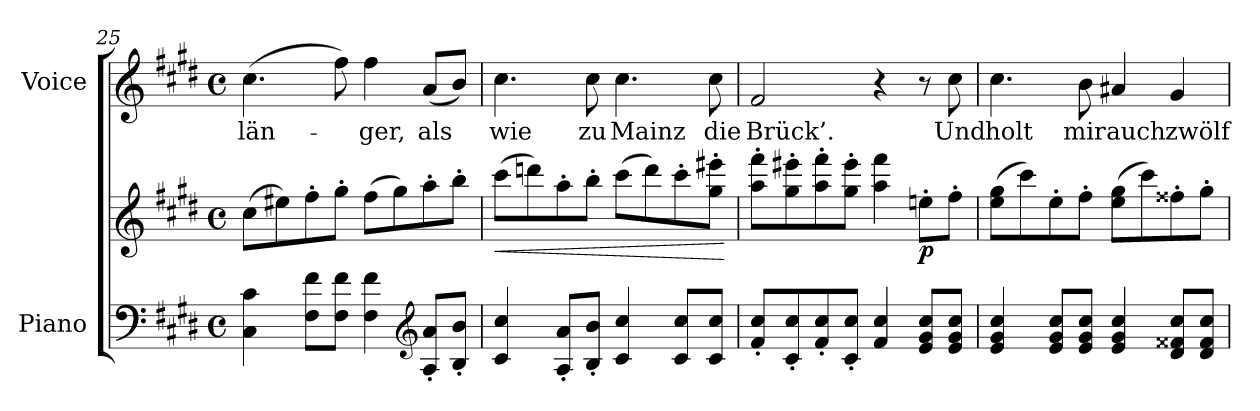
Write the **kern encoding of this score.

**kern	**kern	**dynam	**kern	**text
*part2	*part2	*part2	*part1	*part1
*staff3	*staff2	*staff2/3	*staff1	*staff1
*I"Piano	*	*	*I"Voice	*
*I'Pno	*	*	*	*
*clefF4	*clefG2	*	*clefG2	*
*k[f#c#g#d#]	*k[f#c#g#d#]	*	*k[f#c#g#d#]	*
*M4/4	*M4/4	*	*M4/4	*
*met(c)	*met(c)	*	*met(c)	*
=25	=25	=25	=25	=25
4C#\ 4c#\	(8cc#\L	.	(4.cc#\	län-
.	8ee#X\)	.	.	.
8F#\ 8f#\L	8ff#'\	.	.	.
8F#\ 8f#\J	8gg#'\J	.	8ff#\)	.
4F#\ 4f#\	(8ff#\L	.	4ff#\	-ger,
.	8gg#\)	.	.	.
*clefG2	*	*	*	*
8A/' 8a/'L	8aa'\	.	(8a/L	als
8B/' 8b/'J	8bb'\J	.	8b/J)	.
=26	=26	=26	=26	=26
!	!	!LO:HP:b	!	!
4c#/ 4cc#/	(8ccc#\L	<	4.cc#\	wie
.	8dddn\)	.	.	.
8A/' 8a/'L	8aa'\	.	.	.
8B/' 8b/'J	8bb'\J	.	8cc#\	zu
4c#/ 4cc#/	(8ccc#\L	.	4.cc#\	Mainz
.	8ddd\)	.	.	.
8c#/ 8cc#/L	8ccc#'\	.	.	.
8c#/ 8cc#/J	8gg#\' 8eee#X\'J	.	8cc#\	die
.	.	[	.	.
=27	=27	=27	=27	=27
8f#/' 8cc#/'L	8aa\' 8fff#\'L	.	2f#/	Brück’.
8c#/' 8cc#/'	8gg#\' 8eee#X\'	.	.	.
8f#/' 8cc#/'	8aa\' 8fff#\'	.	.	.
8c#/' 8cc#/'J	8gg#\' 8eee#\'J	.	.	.
4f#/ 4cc#/	4aa\ 4fff#\	.	4r	.
!	!	!LO:DY:b	!	!
8e/ 8g#/ 8cc#/L	8een'\L	p	8r	.
8e/ 8g#/ 8cc#/J	8ff#'\J	.	8cc#\	Und
=28	=28	=28	=28	=28
4e/ 4g#/ 4cc#/	(8ee\ 8gg#\L	.	4.cc#\	holt
.	8ccc#\)	.	.	.
8e/ 8g#/ 8cc#/L	8ee'\	.	.	.
8e/ 8g#/ 8cc#/J	8ff#'\J	.	8b\	mir
4e/ 4g#/ 4cc#/	(8ee\ 8gg#\L	.	4a#X/	auch
.	8ccc#\)	.	.	.
8d#/ 8f##X/ 8cc#/L	8ff##X'\	.	4g#/	zwölf
8d#/ 8f##/ 8cc#/J	8gg#'\J	.	.	.
=	=	=	=	=
*-	*-	*-	*-	*-
